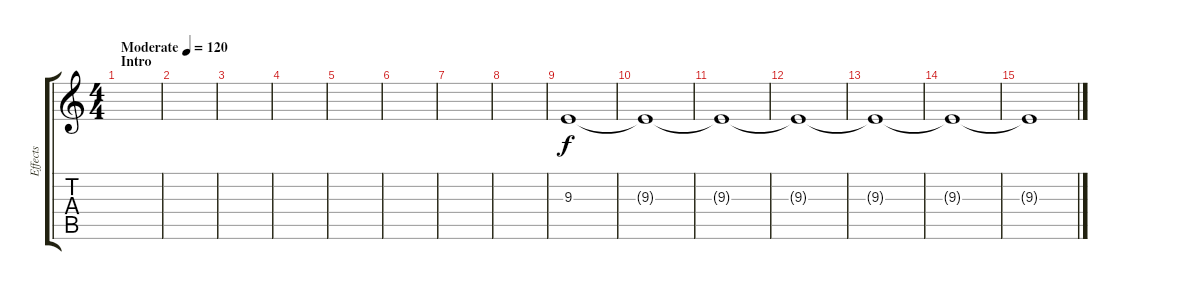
\track ("Effects" "Effects") {instrument fx8scifi}
\staff {score tabs}
\tuning (E4 B3 G3 D3 A2 E2) {hide}
\ts (4 4)
\section ("" "Intro")
\tempo (120 "Moderate")
\tempo 145
\tempo (120 "Moderate")
\clef g2
\ks c
|
|
|
|
|
|
|
|
9.3.1 |
9.3{t}.1 |
9.3{t}.1 |
9.3{t}.1 |
9.3{t}.1 |
9.3{t}.1 |
9.3{t}.1
